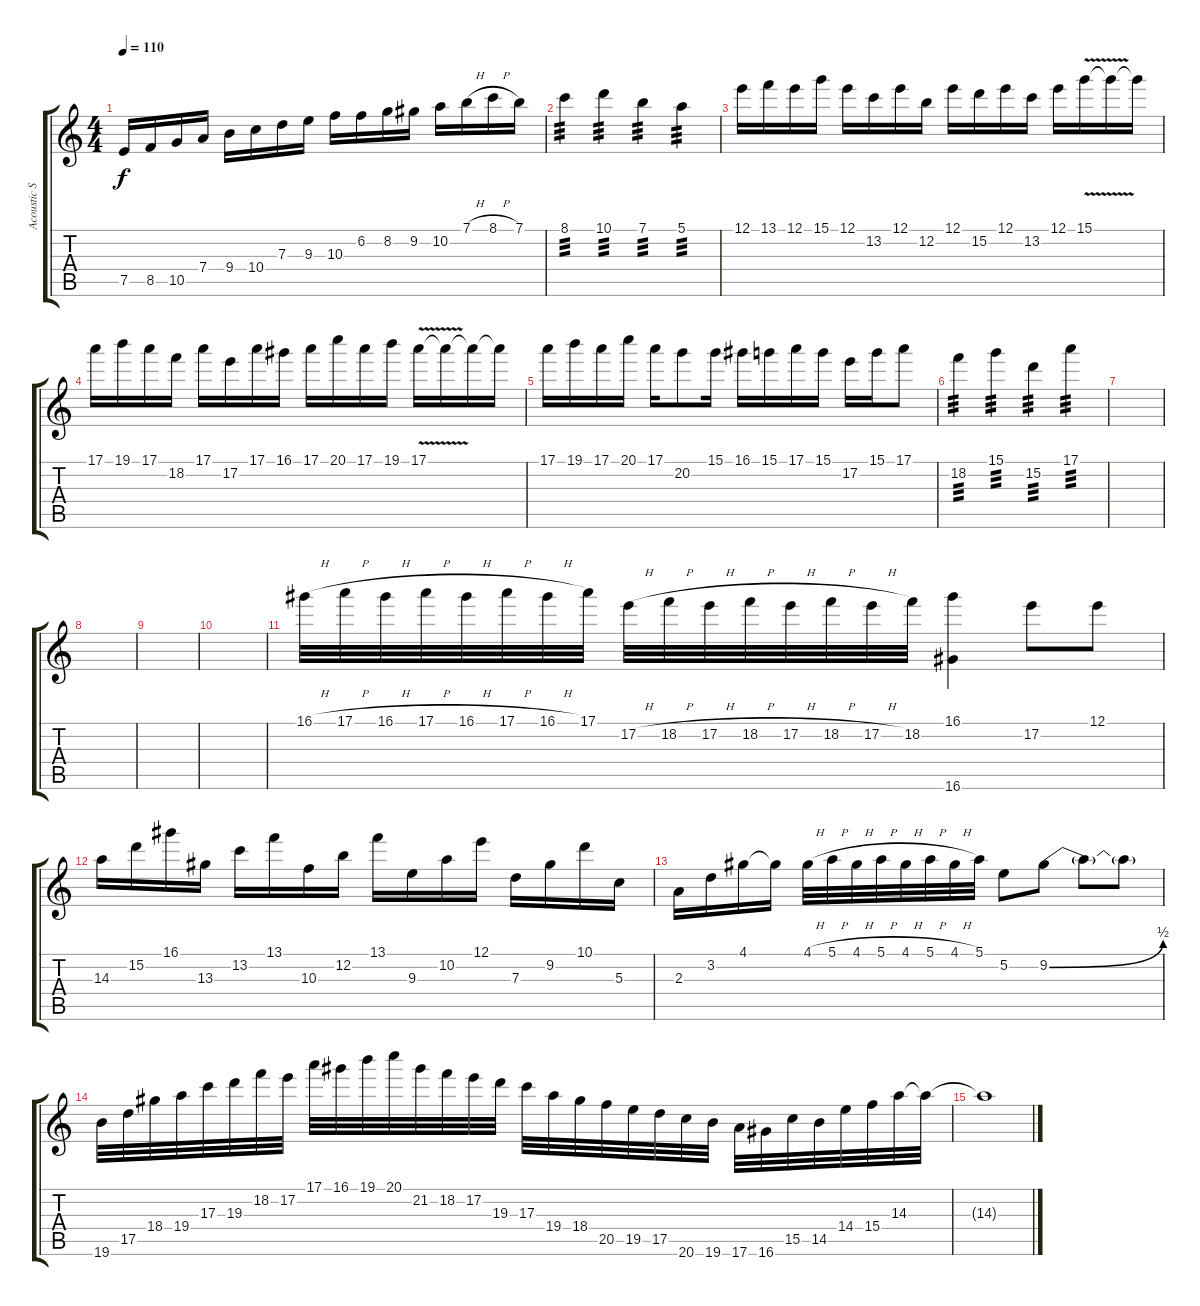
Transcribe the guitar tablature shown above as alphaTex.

\track ("Acoustic Solo" "Acoustic S") {instrument acousticguitarsteel}
\staff {score tabs}
\tuning (E4 B3 G3 D3 A2 E2) {hide}
\ts (4 4)
\tempo 110
\clef g2
\ks c
7.5.16{dy f} 8.5.16 10.5.16 7.4.16 9.4.16 10.4.16 7.3.16 9.3.16 10.3.16 6.2.16 8.2.16 9.2.16 10.2.16 7.1{h}.16 8.1{h}.16 7.1.16 |
8.1.4{tp 3} 10.1.4{tp 3} 7.1.4{tp 3} 5.1.4{tp 3} |
12.1.16 13.1.16 12.1.16 15.1.16 12.1.16 13.2.16 12.1.16 12.2.16 12.1.16 15.2.16 12.1.16 13.2.16 12.1.16 15.1{v}.16 15.1{t}.16 15.1{t}.16 |
17.1.16 19.1.16 17.1.16 18.2.16 17.1.16 17.2.16 17.1.16 16.1.16 17.1.16 20.1.16 17.1.16 19.1.16 17.1{v}.16 17.1{t}.16 17.1{t}.16 17.1{t}.16 |
17.1.16 19.1.16 17.1.16 20.1.16 17.1.16 20.2.8 15.1.16 16.1.16 15.1.16 17.1.16 15.1.16 17.2.16 15.1.16 17.1.8 |
18.2.4{tp 3} 15.1.4{tp 3} 15.2.4{tp 3} 17.1.4{tp 3} |
|
|
|
|
16.1{h}.32 17.1{h}.32 16.1{h}.32 17.1{h}.32 16.1{h}.32 17.1{h}.32 16.1{h}.32 17.1.32 17.2{h}.32 18.2{h}.32 17.2{h}.32 18.2{h}.32 17.2{h}.32 18.2{h}.32 17.2{h}.32 18.2.32 (16.1 16.6).4 17.2.8 12.1.8 |
14.3.16 15.2.16 16.1.16 13.3.16 13.2.16 13.1.16 10.3.16 12.2.16 13.1.16 9.3.16 10.2.16 12.1.16 7.3.16 9.2.16 10.1.16 5.3.16 |
2.3.16 3.2.16 4.1.16 4.1{t}.16 4.1{h}.32 5.1{h}.32 4.1{h}.32 5.1{h}.32 4.1{h}.32 5.1{h}.32 4.1{h}.32 5.1.32 5.2.8 9.2{be (bend 0 0 60 2)}.8 9.2{t}.8 9.2{t}.8 |
19.6.32 17.5.32 18.4.32 19.4.32 17.3.32 19.3.32 18.2.32 17.2.32 17.1.32 16.1.32 19.1.32 20.1.32 21.2.32 18.2.32 17.2.32 19.3.32 17.3.32 19.4.32 18.4.32 20.5.32 19.5.32 17.5.32 20.6.32 19.6.32 17.6.32 16.6.32 15.5.32 14.5.32 14.4.32 15.4.32 14.3.32 14.3{t}.32 |
14.3{t}.1
